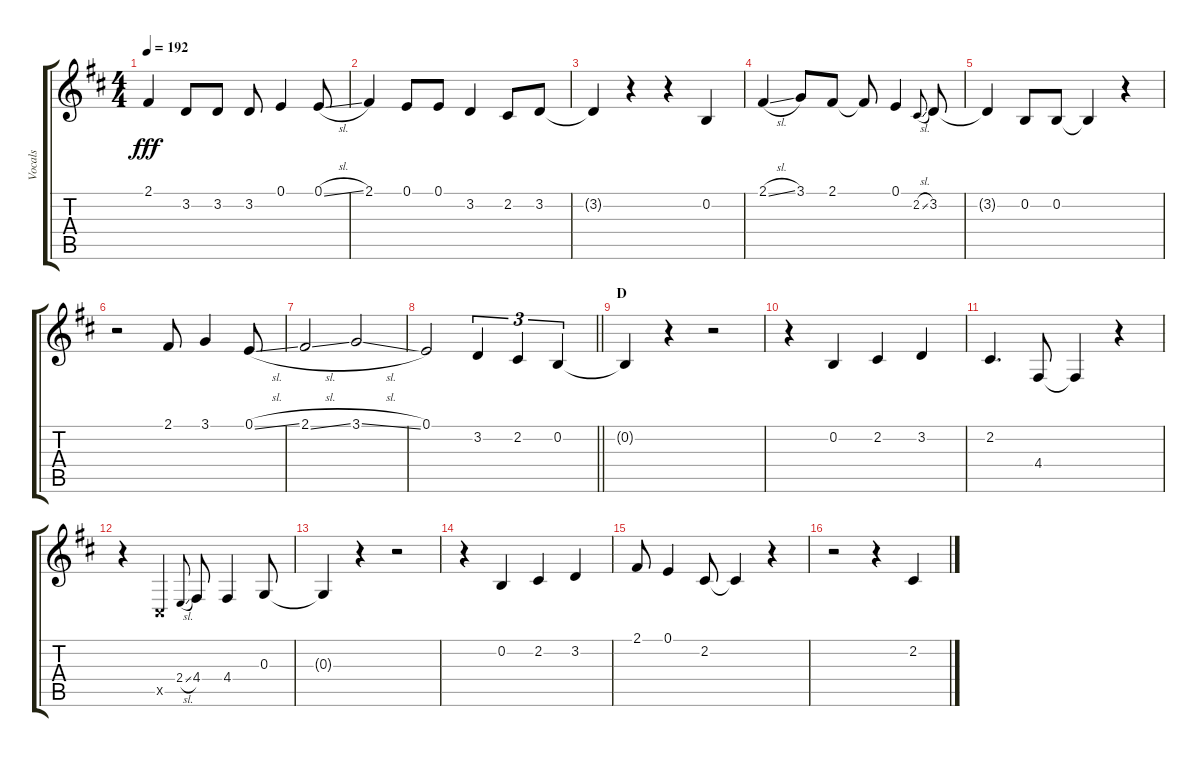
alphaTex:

\track ("Vocals" "Vocals") {instrument voiceoohs}
\staff {score tabs}
\tuning (E4 B3 G3 D3 A2 E2) {hide}
\ts (4 4)
\tempo 192
\clef g2
\ks d
2.1{t}.4{dy fff} 3.2.8 3.2.8 3.2.8 0.1.4 0.1{sl}.8 |
2.1.4 0.1.8 0.1.8 3.2.4 2.2.8 3.2.8 |
3.2{t}.4 r.4 r.4 0.2.4 |
2.1{sl}.4 3.1.8 2.1.8 2.1{t}.8 0.1.4 2.2{sl}.8{gr onbeat} 3.2.8 |
3.2{t}.4 0.2.8 0.2.8 0.2{t}.4 r.4 |
r.2 2.1.8 3.1.4 0.1{sl}.8 |
2.1{sl}.2 3.1{sl}.2 |
\barLineRight lightlight
0.1.2 3.2.4{tu (3 2)} 2.2.4{tu (3 2)} 0.2.4{tu (3 2)} |
\section ("" "D")
0.2{t}.4 r.4 r.2 |
r.4 0.2.4 2.2.4 3.2.4 |
2.2.4{d} 4.4.8 4.4{t}.4 r.4 |
r.4 4.5{x}.4 2.4{sl}.8{gr onbeat} 4.4.8 4.4.4 0.3.8 |
0.3{t}.4 r.4 r.2 |
r.4 0.2.4 2.2.4 3.2.4 |
2.1.8 0.1.4 2.2.8 2.2{t}.4 r.4 |
r.2 r.4 2.2.4
